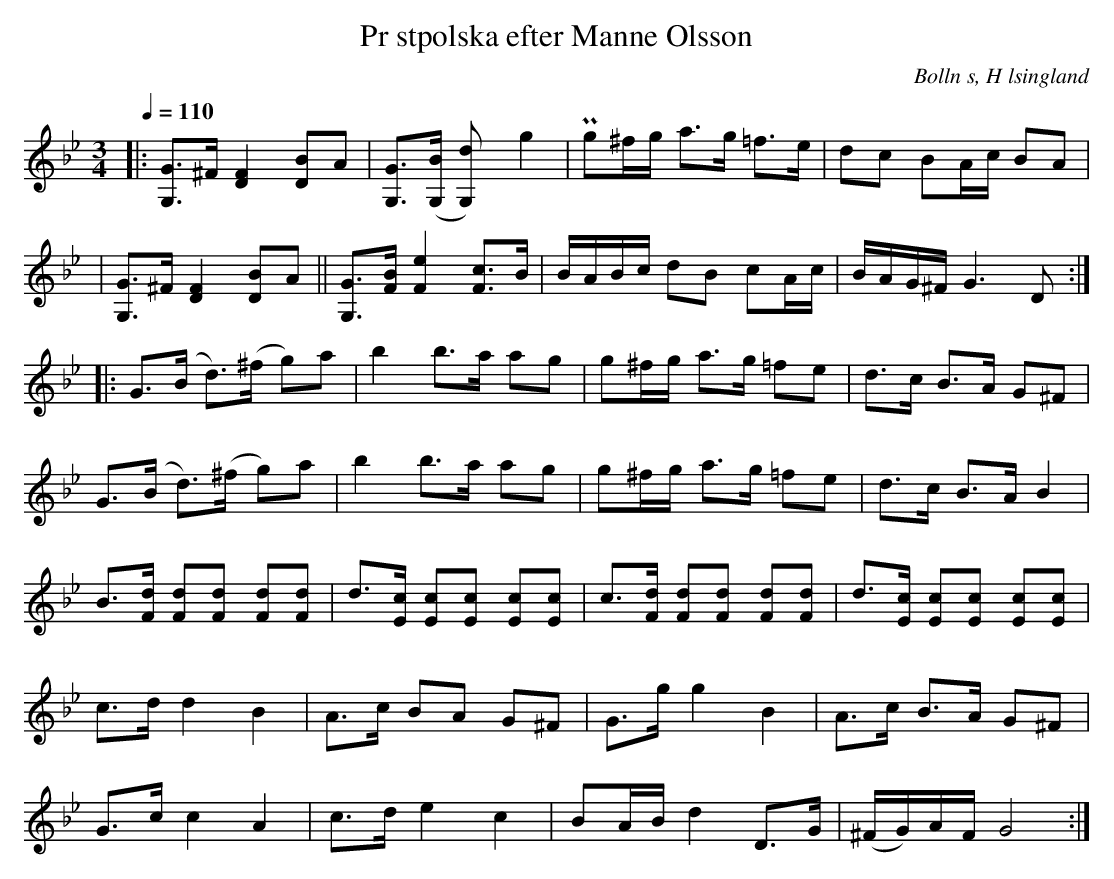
X:1
T:Pr stpolska efter Manne Olsson
O:Bolln s, H lsingland
M:3/4
L:1/8
Q:1/4=110
K:Gm
|:[G G,]>^F [F2 D2] [D B]A| [G G,]>([B G,]   [d2 G,]) g2| Pg^f/g/ a>g =f>e | dc   BA/c/ BA  |
|[G G,]>^F [F2 D2] [D B]A|| [G G,]>[F B]     [F2 e2]       [F c]>B|B/A/B/c/  dB cA/c/  | B/A/G/^F/ G3 D  ::
G>(B   d>)(^f   g)a        | b2     b>a      ag         | g^f/g/ a>g =fe | d>c         B>A G^F  |
G>(B   d>)(^f   g)a        | b2     b>a      ag         | g^f/g/ a>g =fe | d>c         B>A B2   |
B>[Fd] [Fd][Fd] [Fd][Fd] | d>[Ec] [Ec][Ec] [Ec][Ec] | \
c>[Fd] [Fd][Fd] [Fd][Fd] | d>[Ec] [Ec][Ec] [Ec][Ec] |
c>d    d2       B2           | A>c    BA       G^F       | G>g    g2 B2     | A>c         B>A G^F  |
G>c    c2       A2           | c>d    e2       c2        | BA/B/  d2 D>G   | (^F/G/)A/F/ G4      :|
